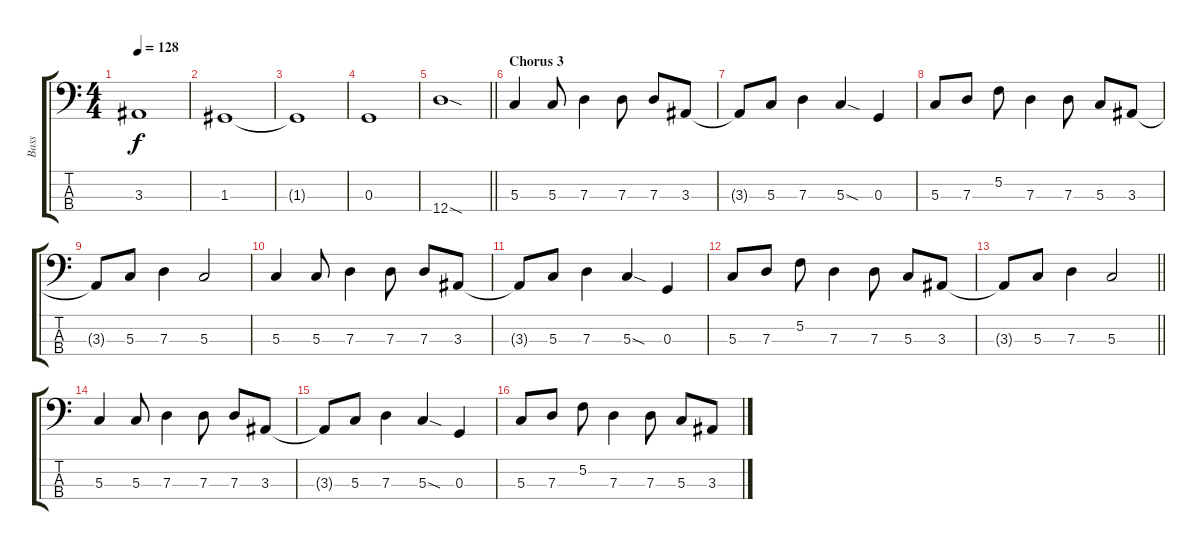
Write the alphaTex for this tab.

\track ("Bass" "Bass") {instrument electricbassfinger}
\staff {score tabs}
\tuning (F2 C2 G1 D1) {hide}
\ts (4 4)
\tempo 128
\clef f4
\ks c
3.3{t}.1{dy f} |
1.3.1 |
1.3{t}.1 |
0.3.1 |
\barLineRight lightlight
12.4{sod}.1 |
\section ("" "Chorus 3")
5.3.4 5.3.8 7.3.4 7.3.8 7.3.8 3.3.8 |
3.3{t}.8 5.3.8 7.3.4 5.3{sod}.4 0.3.4 |
5.3.8 7.3.8 5.2.8 7.3.4 7.3.8 5.3.8 3.3.8 |
3.3{t}.8 5.3.8 7.3.4 5.3.2 |
5.3.4 5.3.8 7.3.4 7.3.8 7.3.8 3.3.8 |
3.3{t}.8 5.3.8 7.3.4 5.3{sod}.4 0.3.4 |
5.3.8 7.3.8 5.2.8 7.3.4 7.3.8 5.3.8 3.3.8 |
\barLineRight lightlight
3.3{t}.8 5.3.8 7.3.4 5.3.2 |
5.3.4 5.3.8 7.3.4 7.3.8 7.3.8 3.3.8 |
3.3{t}.8 5.3.8 7.3.4 5.3{sod}.4 0.3.4 |
5.3.8 7.3.8 5.2.8 7.3.4 7.3.8 5.3.8 3.3.8
